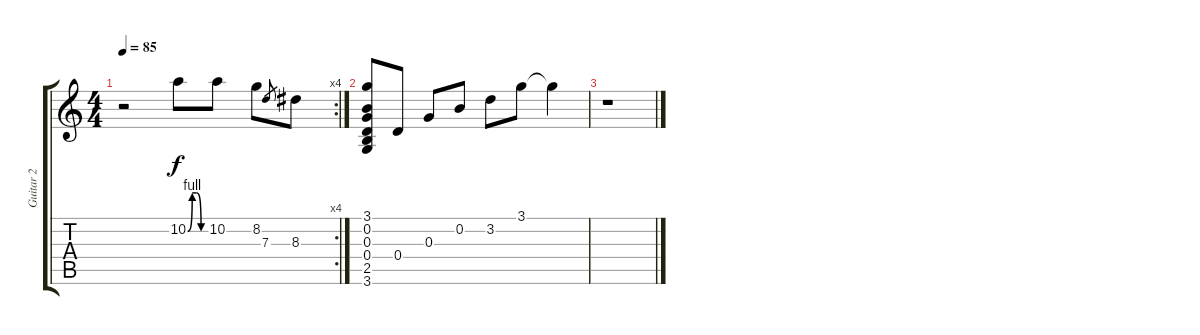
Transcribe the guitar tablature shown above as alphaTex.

\track ("Guitar 2" "Guitar 2") {instrument electricguitarclean}
\staff {score tabs}
\tuning (E4 B3 G3 D3 A2 E2) {hide}
\rc 4
\ts (4 4)
\tempo 85
\clef g2
\ks c
r.2{dy f} 10.2{be (custom 0 0 15 4 30 4 45 0 60 0)}.8 10.2.8 8.2.8 7.3.8{gr} 8.3.8 |
(3.1 0.2 0.3 0.4 2.5 3.6).8 0.4.8 0.3.8 0.2.8 3.2.8 3.1.8 3.1{t}.4 |
r.1
